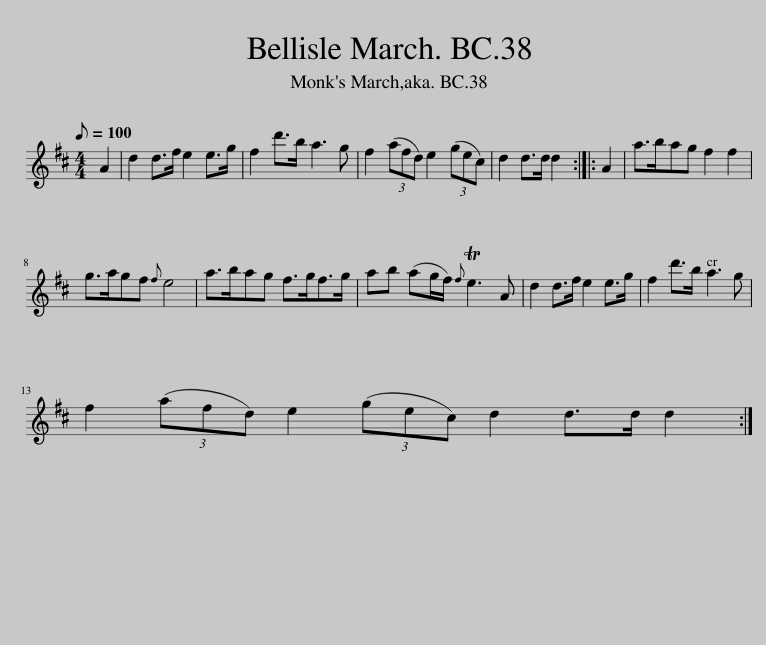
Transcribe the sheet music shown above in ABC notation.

X:1
L:1/8
Q:1/8=100
M:4/4
I:linebreak $
K:D
V:1 treble
V:1
 A2 | d2 d>f e2 e>g | f2 d'>b a3 g | f2 (3(afd) e2 (3(gec) | d2 d>d d2 :: %5
 A2 | a>bag f2 f2 |$ g>agf{f} e4 | a>bag f>gf>g | ab (ag/f/){f} Te3 A | %10
 d2 d>f e2 e>g | f2 d'>b a3 g |$ f2 (3(afd) e2 (3(gec) d2 d>d d2 :| %13
